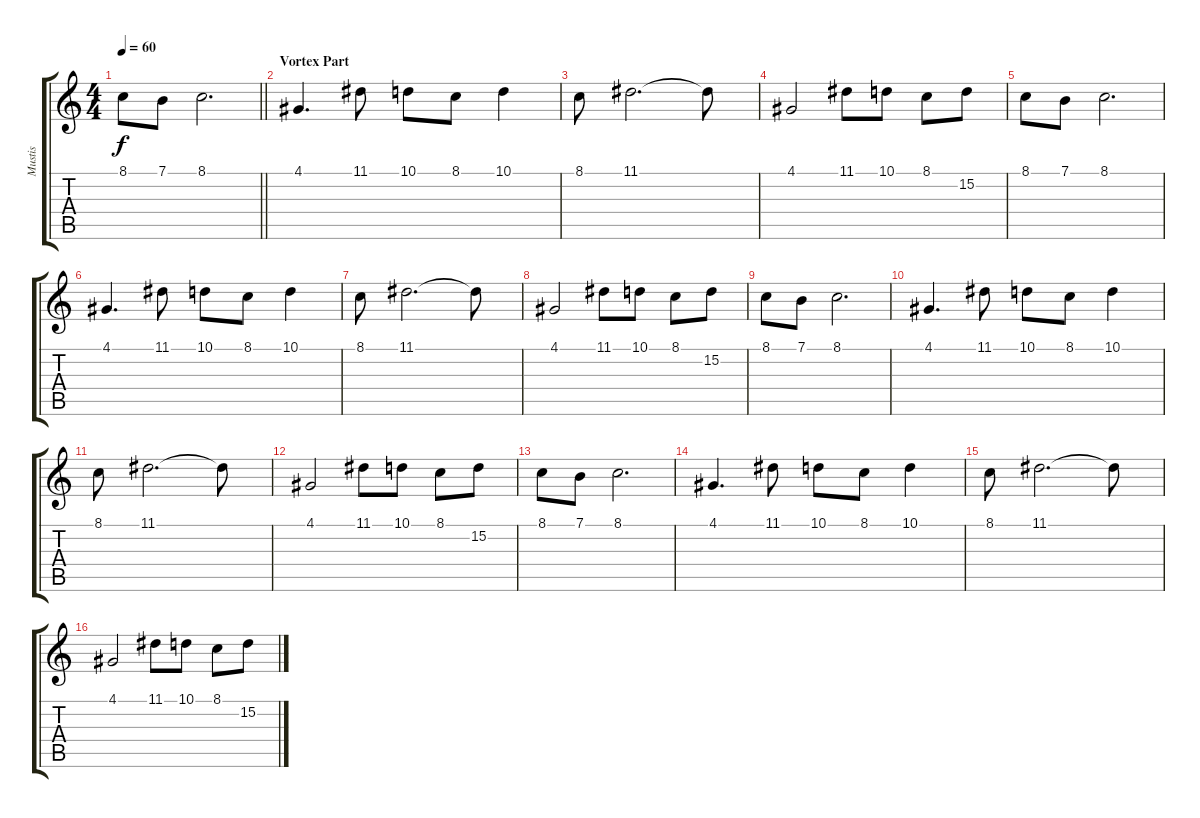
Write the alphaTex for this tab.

\track ("Mustis" "Mustis") {instrument stringensemble1}
\staff {score tabs}
\tuning (E4 B3 G3 D3 A2 E2) {hide}
\ts (4 4)
\tempo 60
\clef g2
\barLineRight lightlight
\ks c
8.1.8{dy f} 7.1.8 8.1.2{d} |
\section ("" "Vortex Part")
4.1.4{d} 11.1.8 10.1.8 8.1.8 10.1.4 |
8.1.8 11.1.2{d} 11.1{t}.8 |
4.1.2 11.1.8 10.1.8 8.1.8 15.2.8 |
8.1.8 7.1.8 8.1.2{d} |
4.1.4{d} 11.1.8 10.1.8 8.1.8 10.1.4 |
8.1.8 11.1.2{d} 11.1{t}.8 |
4.1.2 11.1.8 10.1.8 8.1.8 15.2.8 |
8.1.8 7.1.8 8.1.2{d} |
4.1.4{d} 11.1.8 10.1.8 8.1.8 10.1.4 |
8.1.8 11.1.2{d} 11.1{t}.8 |
4.1.2 11.1.8 10.1.8 8.1.8 15.2.8 |
8.1.8 7.1.8 8.1.2{d} |
4.1.4{d} 11.1.8 10.1.8 8.1.8 10.1.4 |
8.1.8 11.1.2{d} 11.1{t}.8 |
4.1.2 11.1.8 10.1.8 8.1.8 15.2.8
